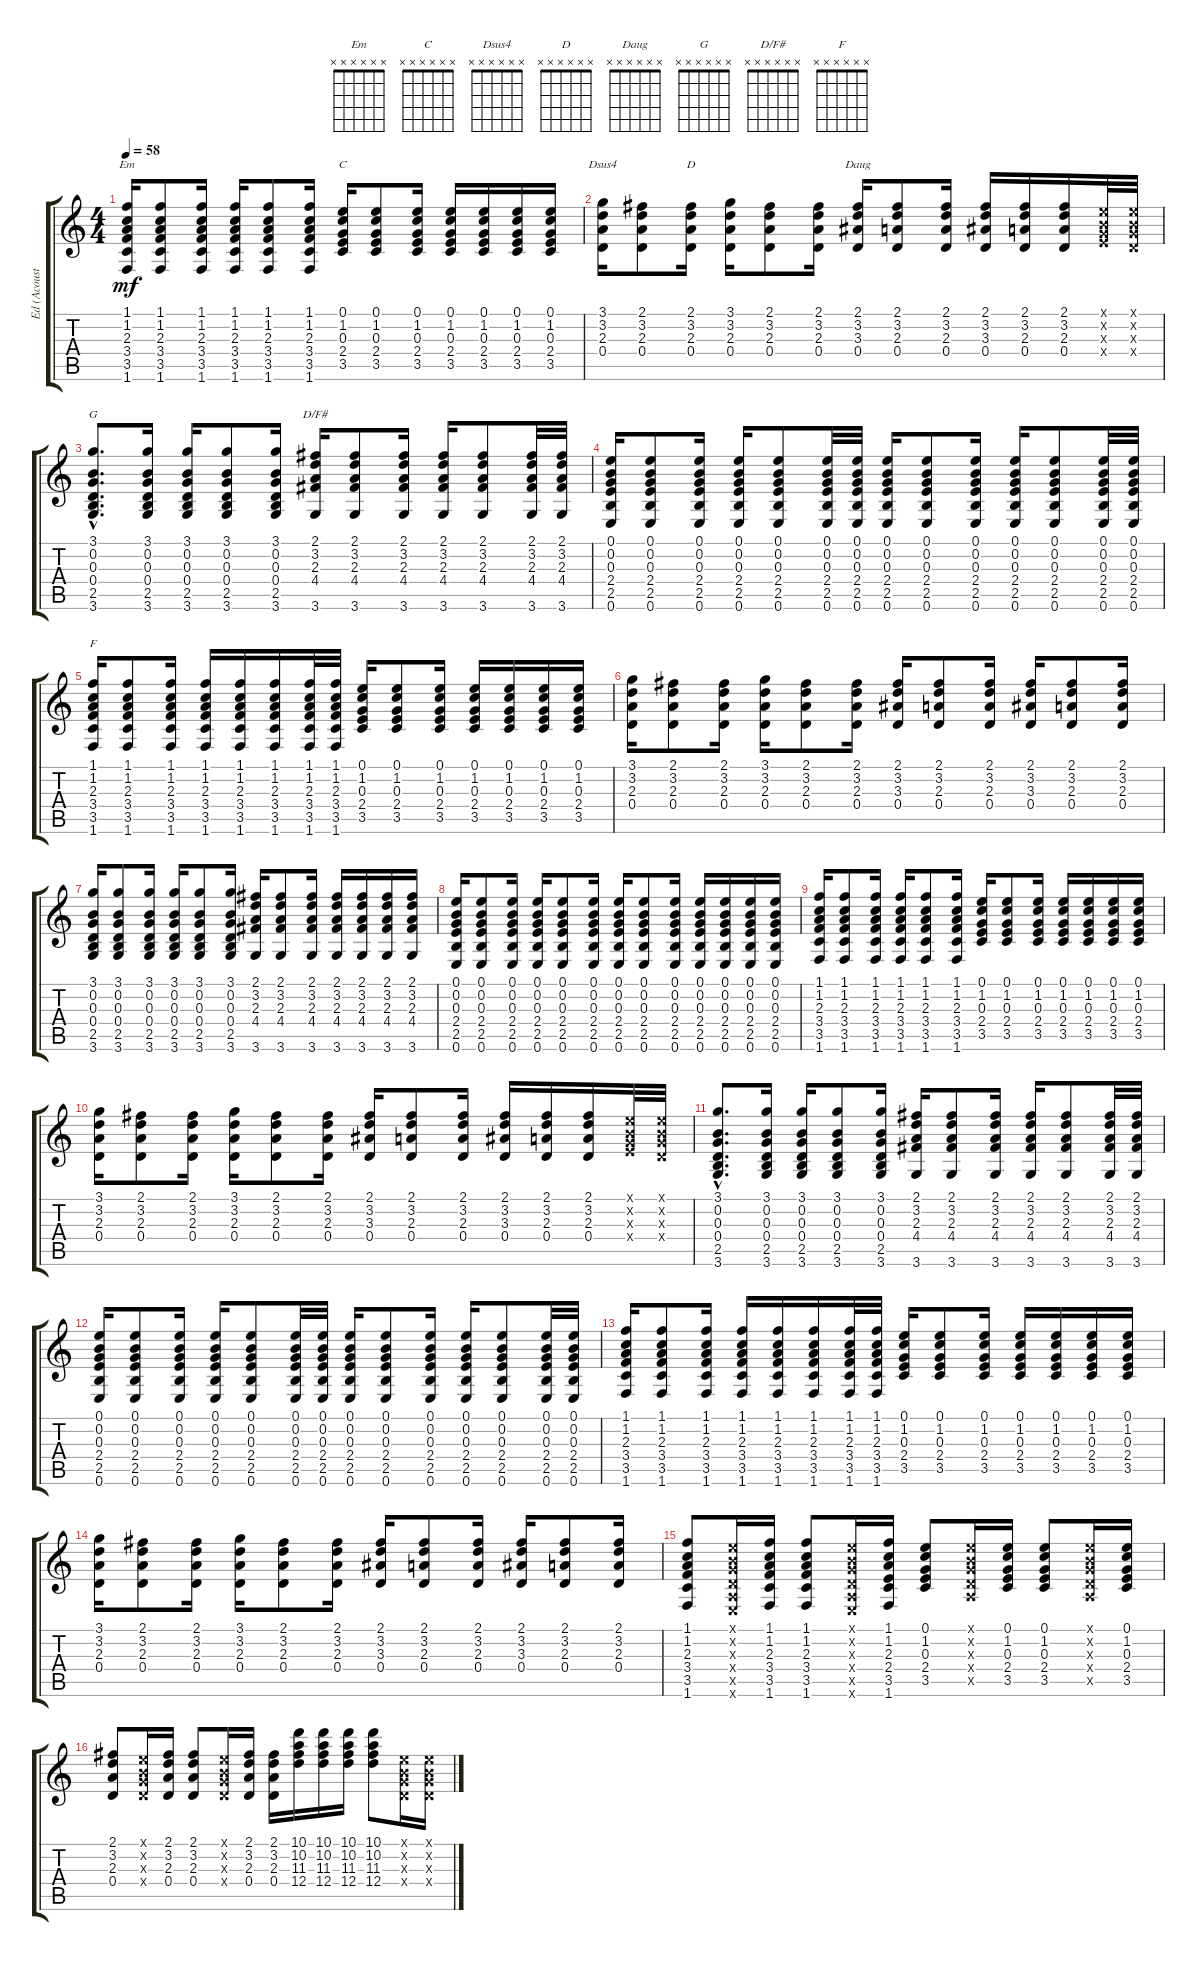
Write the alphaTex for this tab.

\track ("Ed (Acoustic Overdub)" "Ed (Acoust") {instrument acousticguitarsteel}
\staff {score tabs}
\tuning (E4 B3 G3 D3 A2 E2) {hide}
\chord ("Em" x x x x x x)
\chord ("C" x x x x x x)
\chord ("Dsus4" x x x x x x)
\chord ("D" x x x x x x)
\chord ("Daug" x x x x x x)
\chord ("G" x x x x x x)
\chord ("D/F#" x x x x x x)
\chord ("F" x x x x x x)
\ts (4 4)
\tempo 58
\clef g2
\ks c
(1.1 1.2 2.3 3.4 3.5 1.6).16{ch "Em" dy mf} (1.1 1.2 2.3 3.4 3.5 1.6).8 (1.1 1.2 2.3 3.4 3.5 1.6).16 (1.1 1.2 2.3 3.4 3.5 1.6).16 (1.1 1.2 2.3 3.4 3.5 1.6).8 (1.1 1.2 2.3 3.4 3.5 1.6).16 (0.1 1.2 0.3 2.4 3.5).16{ch "C"} (0.1 1.2 0.3 2.4 3.5).8 (0.1 1.2 0.3 2.4 3.5).16 (0.1 1.2 0.3 2.4 3.5).16 (0.1 1.2 0.3 2.4 3.5).16 (0.1 1.2 0.3 2.4 3.5).16 (0.1 1.2 0.3 2.4 3.5).16 |
(3.1 3.2 2.3 0.4).16{ch "Dsus4"} (2.1 3.2 2.3 0.4).8 (2.1 3.2 2.3 0.4).16{ch "D"} (3.1 3.2 2.3 0.4).16 (2.1 3.2 2.3 0.4).8 (2.1 3.2 2.3 0.4).16 (2.1 3.2 3.3 0.4).16{ch "Daug"} (2.1 3.2 2.3 0.4).8 (2.1 3.2 2.3 0.4).16 (2.1 3.2 3.3 0.4).16 (2.1 3.2 2.3 0.4).16 (2.1 3.2 2.3 0.4).16 (0.1{x} 0.2{x} 0.3{x} 2.4{x}).32 (0.1{x} 0.2{x} 0.3{x} 0.4{x}).32 |
(3.1{hac} 0.2{hac} 0.3{hac} 0.4{hac} 2.5{hac} 3.6{hac}).8{d ch "G"} (3.1 0.2 0.3 0.4 2.5 3.6).16 (3.1 0.2 0.3 0.4 2.5 3.6).16 (3.1 0.2 0.3 0.4 2.5 3.6).8 (3.1 0.2 0.3 0.4 2.5 3.6).16 (2.1 3.2 2.3 4.4 3.6).16{ch "D/F#"} (2.1 3.2 2.3 4.4 3.6).8 (2.1 3.2 2.3 4.4 3.6).16 (2.1 3.2 2.3 4.4 3.6).16 (2.1 3.2 2.3 4.4 3.6).8 (2.1 3.2 2.3 4.4 3.6).32 (2.1 3.2 2.3 4.4 3.6).32 |
(0.1 0.2 0.3 2.4 2.5 0.6).16 (0.1 0.2 0.3 2.4 2.5 0.6).8 (0.1 0.2 0.3 2.4 2.5 0.6).16 (0.1 0.2 0.3 2.4 2.5 0.6).16 (0.1 0.2 0.3 2.4 2.5 0.6).8 (0.1 0.2 0.3 2.4 2.5 0.6).32 (0.1 0.2 0.3 2.4 2.5 0.6).32 (0.1 0.2 0.3 2.4 2.5 0.6).16 (0.1 0.2 0.3 2.4 2.5 0.6).8 (0.1 0.2 0.3 2.4 2.5 0.6).16 (0.1 0.2 0.3 2.4 2.5 0.6).16 (0.1 0.2 0.3 2.4 2.5 0.6).8 (0.1 0.2 0.3 2.4 2.5 0.6).32 (0.1 0.2 0.3 2.4 2.5 0.6).32 |
(1.1 1.2 2.3 3.4 3.5 1.6).16{ch "F"} (1.1 1.2 2.3 3.4 3.5 1.6).8 (1.1 1.2 2.3 3.4 3.5 1.6).16 (1.1 1.2 2.3 3.4 3.5 1.6).16 (1.1 1.2 2.3 3.4 3.5 1.6).16 (1.1 1.2 2.3 3.4 3.5 1.6).16 (1.1 1.2 2.3 3.4 3.5 1.6).32 (1.1 1.2 2.3 3.4 3.5 1.6).32 (0.1 1.2 0.3 2.4 3.5).16 (0.1 1.2 0.3 2.4 3.5).8 (0.1 1.2 0.3 2.4 3.5).16 (0.1 1.2 0.3 2.4 3.5).16 (0.1 1.2 0.3 2.4 3.5).16 (0.1 1.2 0.3 2.4 3.5).16 (0.1 1.2 0.3 2.4 3.5).16 |
(3.1 3.2 2.3 0.4).16 (2.1 3.2 2.3 0.4).8 (2.1 3.2 2.3 0.4).16 (3.1 3.2 2.3 0.4).16 (2.1 3.2 2.3 0.4).8 (2.1 3.2 2.3 0.4).16 (2.1 3.2 3.3 0.4).16 (2.1 3.2 2.3 0.4).8 (2.1 3.2 2.3 0.4).16 (2.1 3.2 3.3 0.4).16 (2.1 3.2 2.3 0.4).8 (2.1 3.2 2.3 0.4).16 |
(3.1 0.2 0.3 0.4 2.5 3.6).16 (3.1 0.2 0.3 0.4 2.5 3.6).8 (3.1 0.2 0.3 0.4 2.5 3.6).16 (3.1 0.2 0.3 0.4 2.5 3.6).16 (3.1 0.2 0.3 0.4 2.5 3.6).8 (3.1 0.2 0.3 0.4 2.5 3.6).16 (2.1 3.2 2.3 4.4 3.6).16 (2.1 3.2 2.3 4.4 3.6).8 (2.1 3.2 2.3 4.4 3.6).16 (2.1 3.2 2.3 4.4 3.6).16 (2.1 3.2 2.3 4.4 3.6).16 (2.1 3.2 2.3 4.4 3.6).16 (2.1 3.2 2.3 4.4 3.6).16 |
(0.1 0.2 0.3 2.4 2.5 0.6).16 (0.1 0.2 0.3 2.4 2.5 0.6).8 (0.1 0.2 0.3 2.4 2.5 0.6).16 (0.1 0.2 0.3 2.4 2.5 0.6).16 (0.1 0.2 0.3 2.4 2.5 0.6).8 (0.1 0.2 0.3 2.4 2.5 0.6).16 (0.1 0.2 0.3 2.4 2.5 0.6).16 (0.1 0.2 0.3 2.4 2.5 0.6).8 (0.1 0.2 0.3 2.4 2.5 0.6).16 (0.1 0.2 0.3 2.4 2.5 0.6).16 (0.1 0.2 0.3 2.4 2.5 0.6).16 (0.1 0.2 0.3 2.4 2.5 0.6).16 (0.1 0.2 0.3 2.4 2.5 0.6).16 |
(1.1 1.2 2.3 3.4 3.5 1.6).16 (1.1 1.2 2.3 3.4 3.5 1.6).8 (1.1 1.2 2.3 3.4 3.5 1.6).16 (1.1 1.2 2.3 3.4 3.5 1.6).16 (1.1 1.2 2.3 3.4 3.5 1.6).8 (1.1 1.2 2.3 3.4 3.5 1.6).16 (0.1 1.2 0.3 2.4 3.5).16 (0.1 1.2 0.3 2.4 3.5).8 (0.1 1.2 0.3 2.4 3.5).16 (0.1 1.2 0.3 2.4 3.5).16 (0.1 1.2 0.3 2.4 3.5).16 (0.1 1.2 0.3 2.4 3.5).16 (0.1 1.2 0.3 2.4 3.5).16 |
(3.1 3.2 2.3 0.4).16 (2.1 3.2 2.3 0.4).8 (2.1 3.2 2.3 0.4).16 (3.1 3.2 2.3 0.4).16 (2.1 3.2 2.3 0.4).8 (2.1 3.2 2.3 0.4).16 (2.1 3.2 3.3 0.4).16 (2.1 3.2 2.3 0.4).8 (2.1 3.2 2.3 0.4).16 (2.1 3.2 3.3 0.4).16 (2.1 3.2 2.3 0.4).16 (2.1 3.2 2.3 0.4).16 (0.1{x} 0.2{x} 0.3{x} 2.4{x}).32 (0.1{x} 0.2{x} 0.3{x} 0.4{x}).32 |
(3.1{hac} 0.2{hac} 0.3{hac} 0.4{hac} 2.5{hac} 3.6{hac}).8{d} (3.1 0.2 0.3 0.4 2.5 3.6).16 (3.1 0.2 0.3 0.4 2.5 3.6).16 (3.1 0.2 0.3 0.4 2.5 3.6).8 (3.1 0.2 0.3 0.4 2.5 3.6).16 (2.1 3.2 2.3 4.4 3.6).16 (2.1 3.2 2.3 4.4 3.6).8 (2.1 3.2 2.3 4.4 3.6).16 (2.1 3.2 2.3 4.4 3.6).16 (2.1 3.2 2.3 4.4 3.6).8 (2.1 3.2 2.3 4.4 3.6).32 (2.1 3.2 2.3 4.4 3.6).32 |
(0.1 0.2 0.3 2.4 2.5 0.6).16 (0.1 0.2 0.3 2.4 2.5 0.6).8 (0.1 0.2 0.3 2.4 2.5 0.6).16 (0.1 0.2 0.3 2.4 2.5 0.6).16 (0.1 0.2 0.3 2.4 2.5 0.6).8 (0.1 0.2 0.3 2.4 2.5 0.6).32 (0.1 0.2 0.3 2.4 2.5 0.6).32 (0.1 0.2 0.3 2.4 2.5 0.6).16 (0.1 0.2 0.3 2.4 2.5 0.6).8 (0.1 0.2 0.3 2.4 2.5 0.6).16 (0.1 0.2 0.3 2.4 2.5 0.6).16 (0.1 0.2 0.3 2.4 2.5 0.6).8 (0.1 0.2 0.3 2.4 2.5 0.6).32 (0.1 0.2 0.3 2.4 2.5 0.6).32 |
(1.1 1.2 2.3 3.4 3.5 1.6).16 (1.1 1.2 2.3 3.4 3.5 1.6).8 (1.1 1.2 2.3 3.4 3.5 1.6).16 (1.1 1.2 2.3 3.4 3.5 1.6).16 (1.1 1.2 2.3 3.4 3.5 1.6).16 (1.1 1.2 2.3 3.4 3.5 1.6).16 (1.1 1.2 2.3 3.4 3.5 1.6).32 (1.1 1.2 2.3 3.4 3.5 1.6).32 (0.1 1.2 0.3 2.4 3.5).16 (0.1 1.2 0.3 2.4 3.5).8 (0.1 1.2 0.3 2.4 3.5).16 (0.1 1.2 0.3 2.4 3.5).16 (0.1 1.2 0.3 2.4 3.5).16 (0.1 1.2 0.3 2.4 3.5).16 (0.1 1.2 0.3 2.4 3.5).16 |
(3.1 3.2 2.3 0.4).16 (2.1 3.2 2.3 0.4).8 (2.1 3.2 2.3 0.4).16 (3.1 3.2 2.3 0.4).16 (2.1 3.2 2.3 0.4).8 (2.1 3.2 2.3 0.4).16 (2.1 3.2 3.3 0.4).16 (2.1 3.2 2.3 0.4).8 (2.1 3.2 2.3 0.4).16 (2.1 3.2 3.3 0.4).16 (2.1 3.2 2.3 0.4).8 (2.1 3.2 2.3 0.4).16 |
(1.1 1.2 2.3 3.4 3.5 1.6).8 (0.1{x} 0.2{x} 0.3{x} 0.4{x} 0.5{x} 0.6{x}).16 (1.1 1.2 2.3 3.4 3.5 1.6).16 (1.1 1.2 2.3 3.4 3.5 1.6).8 (0.1{x} 0.2{x} 0.3{x} 0.4{x} 0.5{x} 0.6{x}).16 (1.1 1.2 2.3 2.4 3.5 1.6).16 (0.1 1.2 0.3 2.4 3.5).8 (0.1{x} 0.2{x} 0.3{x} 0.4{x} 0.5{x}).16 (0.1 1.2 0.3 2.4 3.5).16 (0.1 1.2 0.3 2.4 3.5).8 (0.1{x} 0.2{x} 0.3{x} 0.4{x} 0.5{x}).16 (0.1 1.2 0.3 2.4 3.5).16 |
(2.1 3.2 2.3 0.4).8 (0.1{x} 0.2{x} 0.3{x} 0.4{x}).16 (2.1 3.2 2.3 0.4).16 (2.1 3.2 2.3 0.4).8 (0.1{x} 0.2{x} 0.3{x} 0.4{x}).16 (2.1 3.2 2.3 0.4).16 (2.1 3.2 2.3 0.4).16 (10.1 10.2 11.3 12.4).16 (10.1 10.2 11.3 12.4).16 (10.1 10.2 11.3 12.4).16 (10.1 10.2 11.3 12.4).8 (0.1{x} 0.2{x} 0.3{x} 0.4{x}).16 (0.1{x} 0.2{x} 0.3{x} 0.4{x}).16
